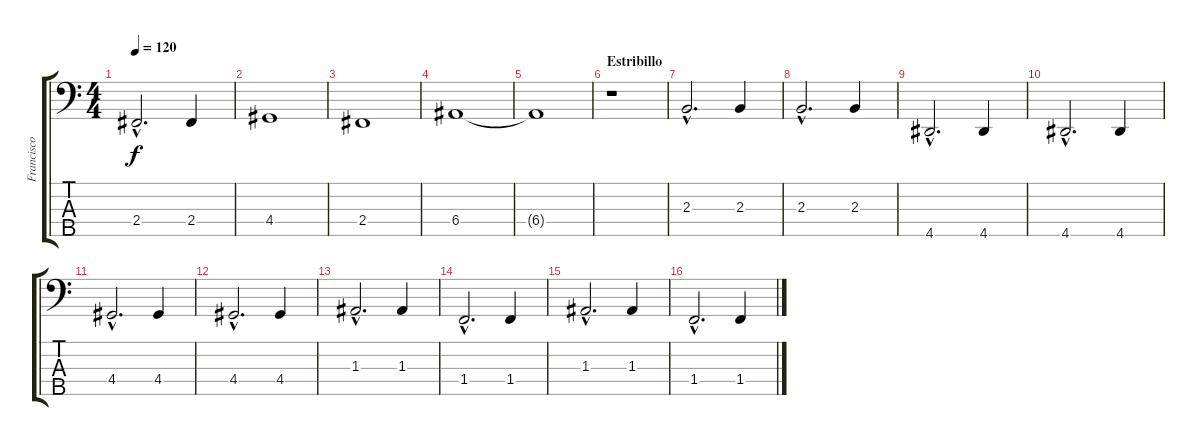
\track ("Francisco Fidalgo (Bajo)" "Francisco ") {instrument electricbassfinger}
\staff {score tabs}
\tuning (G2 D2 A1 E1 B0) {hide}
\ts (4 4)
\tempo 120
\clef f4
\ks c
2.4{hac}.2{d dy f} 2.4.4 |
4.4.1 |
2.4.1 |
6.4.1 |
6.4{t}.1 |
\section ("" "Estribillo")
r.1 |
2.3{hac}.2{d} 2.3.4 |
2.3{hac}.2{d} 2.3.4 |
4.5{hac}.2{d} 4.5.4 |
4.5{hac}.2{d} 4.5.4 |
4.4{hac}.2{d} 4.4.4 |
4.4{hac}.2{d} 4.4.4 |
1.3{hac}.2{d} 1.3.4 |
1.4{hac}.2{d} 1.4.4 |
1.3{hac}.2{d} 1.3.4 |
1.4{hac}.2{d} 1.4.4
